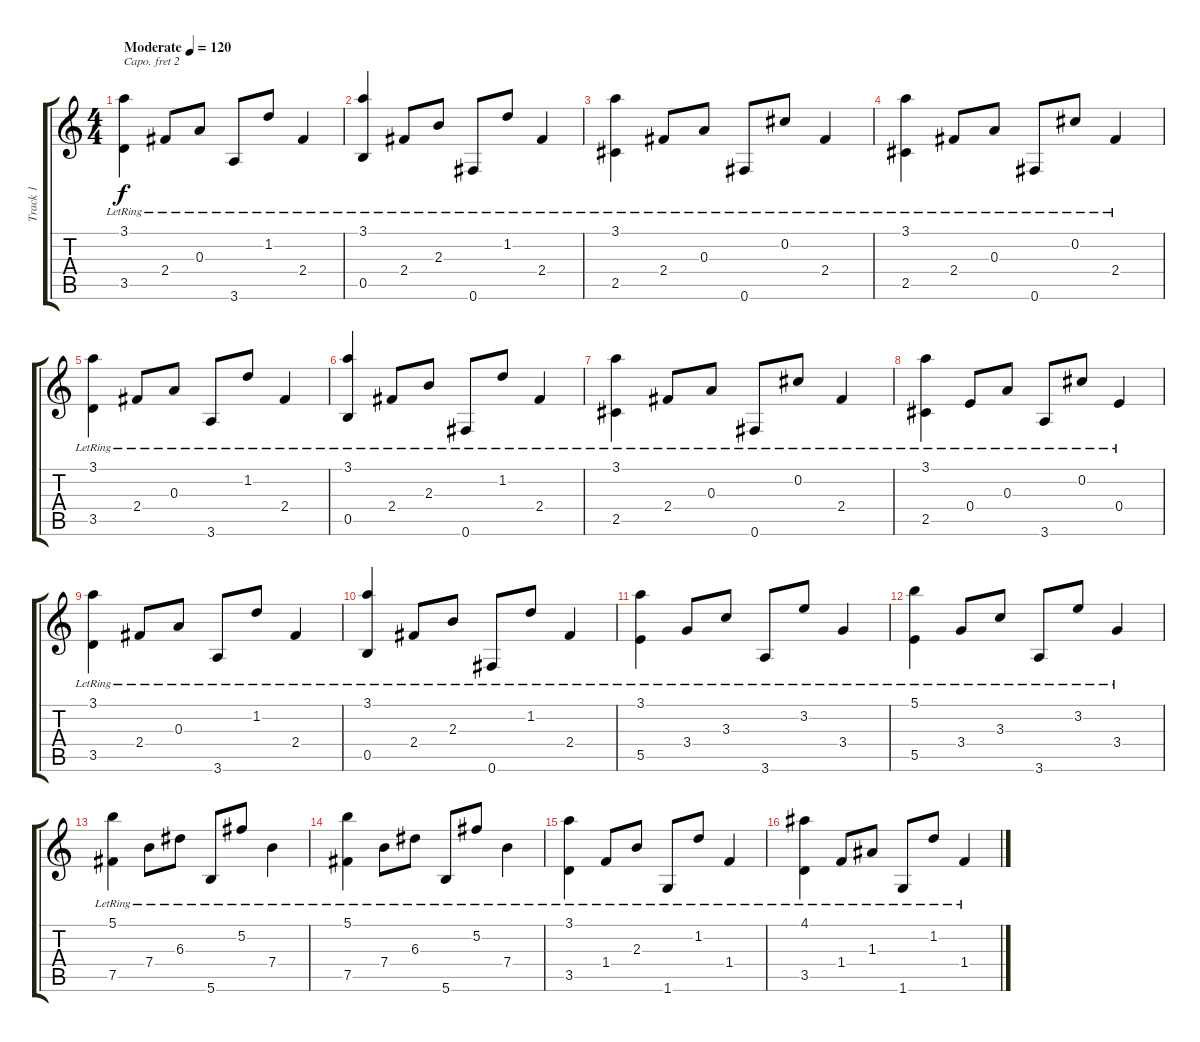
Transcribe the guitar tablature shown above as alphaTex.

\track ("Track 1" "Track 1") {instrument acousticguitarnylon}
\staff {score tabs}
\capo 2
\tuning (E4 B3 G3 D3 A2 E2) {hide}
\ts (4 4)
\tempo (120 "Moderate")
\clef g2
\ks c
(3.1{lr} 3.5{lr}).4{dy f instrument acousticguitarnylon} 2.4{lr}.8 0.3{lr}.8 3.6{lr}.8 1.2{lr}.8 2.4{lr}.4 |
(3.1{lr} 0.5{lr}).4 2.4{lr}.8 2.3{lr}.8 0.6{lr}.8 1.2{lr}.8 2.4{lr}.4 |
(3.1{lr} 2.5{lr}).4 2.4{lr}.8 0.3{lr}.8 0.6{lr}.8 0.2{lr}.8 2.4{lr}.4 |
(3.1{lr} 2.5{lr}).4 2.4{lr}.8 0.3{lr}.8 0.6{lr}.8 0.2{lr}.8 2.4{lr}.4 |
(3.1{lr} 3.5{lr}).4 2.4{lr}.8 0.3{lr}.8 3.6{lr}.8 1.2{lr}.8 2.4{lr}.4 |
(3.1{lr} 0.5{lr}).4 2.4{lr}.8 2.3{lr}.8 0.6{lr}.8 1.2{lr}.8 2.4{lr}.4 |
(3.1{lr} 2.5{lr}).4 2.4{lr}.8 0.3{lr}.8 0.6{lr}.8 0.2{lr}.8 2.4{lr}.4 |
(3.1{lr} 2.5{lr}).4 0.4{lr}.8 0.3{lr}.8 3.6{lr}.8 0.2{lr}.8 0.4{lr}.4 |
(3.1{lr} 3.5{lr}).4 2.4{lr}.8 0.3{lr}.8 3.6{lr}.8 1.2{lr}.8 2.4{lr}.4 |
(3.1{lr} 0.5{lr}).4 2.4{lr}.8 2.3{lr}.8 0.6{lr}.8 1.2{lr}.8 2.4{lr}.4 |
(3.1{lr} 5.5{lr}).4 3.4{lr}.8 3.3{lr}.8 3.6{lr}.8 3.2{lr}.8 3.4{lr}.4 |
(5.1{lr} 5.5{lr}).4 3.4{lr}.8 3.3{lr}.8 3.6{lr}.8 3.2{lr}.8 3.4{lr}.4 |
(5.1{lr} 7.5{lr}).4 7.4{lr}.8 6.3{lr}.8 5.6{lr}.8 5.2{lr}.8 7.4{lr}.4 |
(5.1{lr} 7.5{lr}).4 7.4{lr}.8 6.3{lr}.8 5.6{lr}.8 5.2{lr}.8 7.4{lr}.4 |
(3.1{lr} 3.5{lr}).4 1.4{lr}.8 2.3{lr}.8 1.6{lr}.8 1.2{lr}.8 1.4{lr}.4 |
(4.1{lr} 3.5{lr}).4 1.4{lr}.8 1.3{lr}.8 1.6{lr}.8 1.2{lr}.8 1.4{lr}.4
